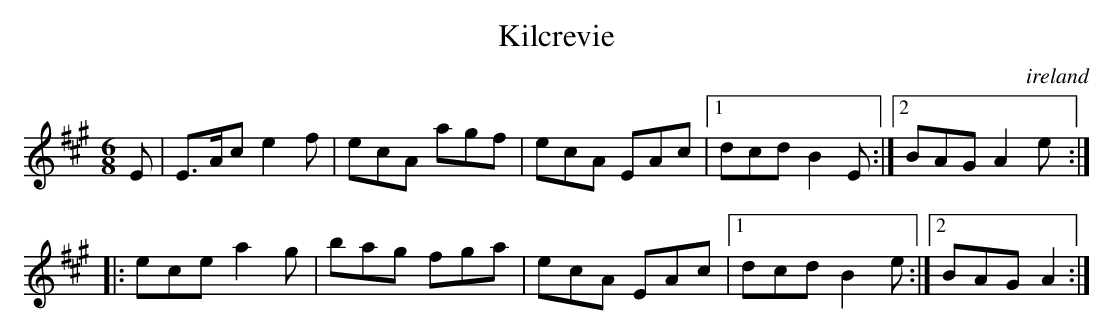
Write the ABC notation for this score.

X:1
T:Kilcrevie
O:ireland
M:6/8
K:A
E|\
E>Ac e2f | ecA agf | ecA EAc \
|1 dcd B2E :|2 BAG A2e:|
|:\
ece a2g | bag fga | ecA EAc \
|1 dcd B2e :|2 BAG A2 :|
